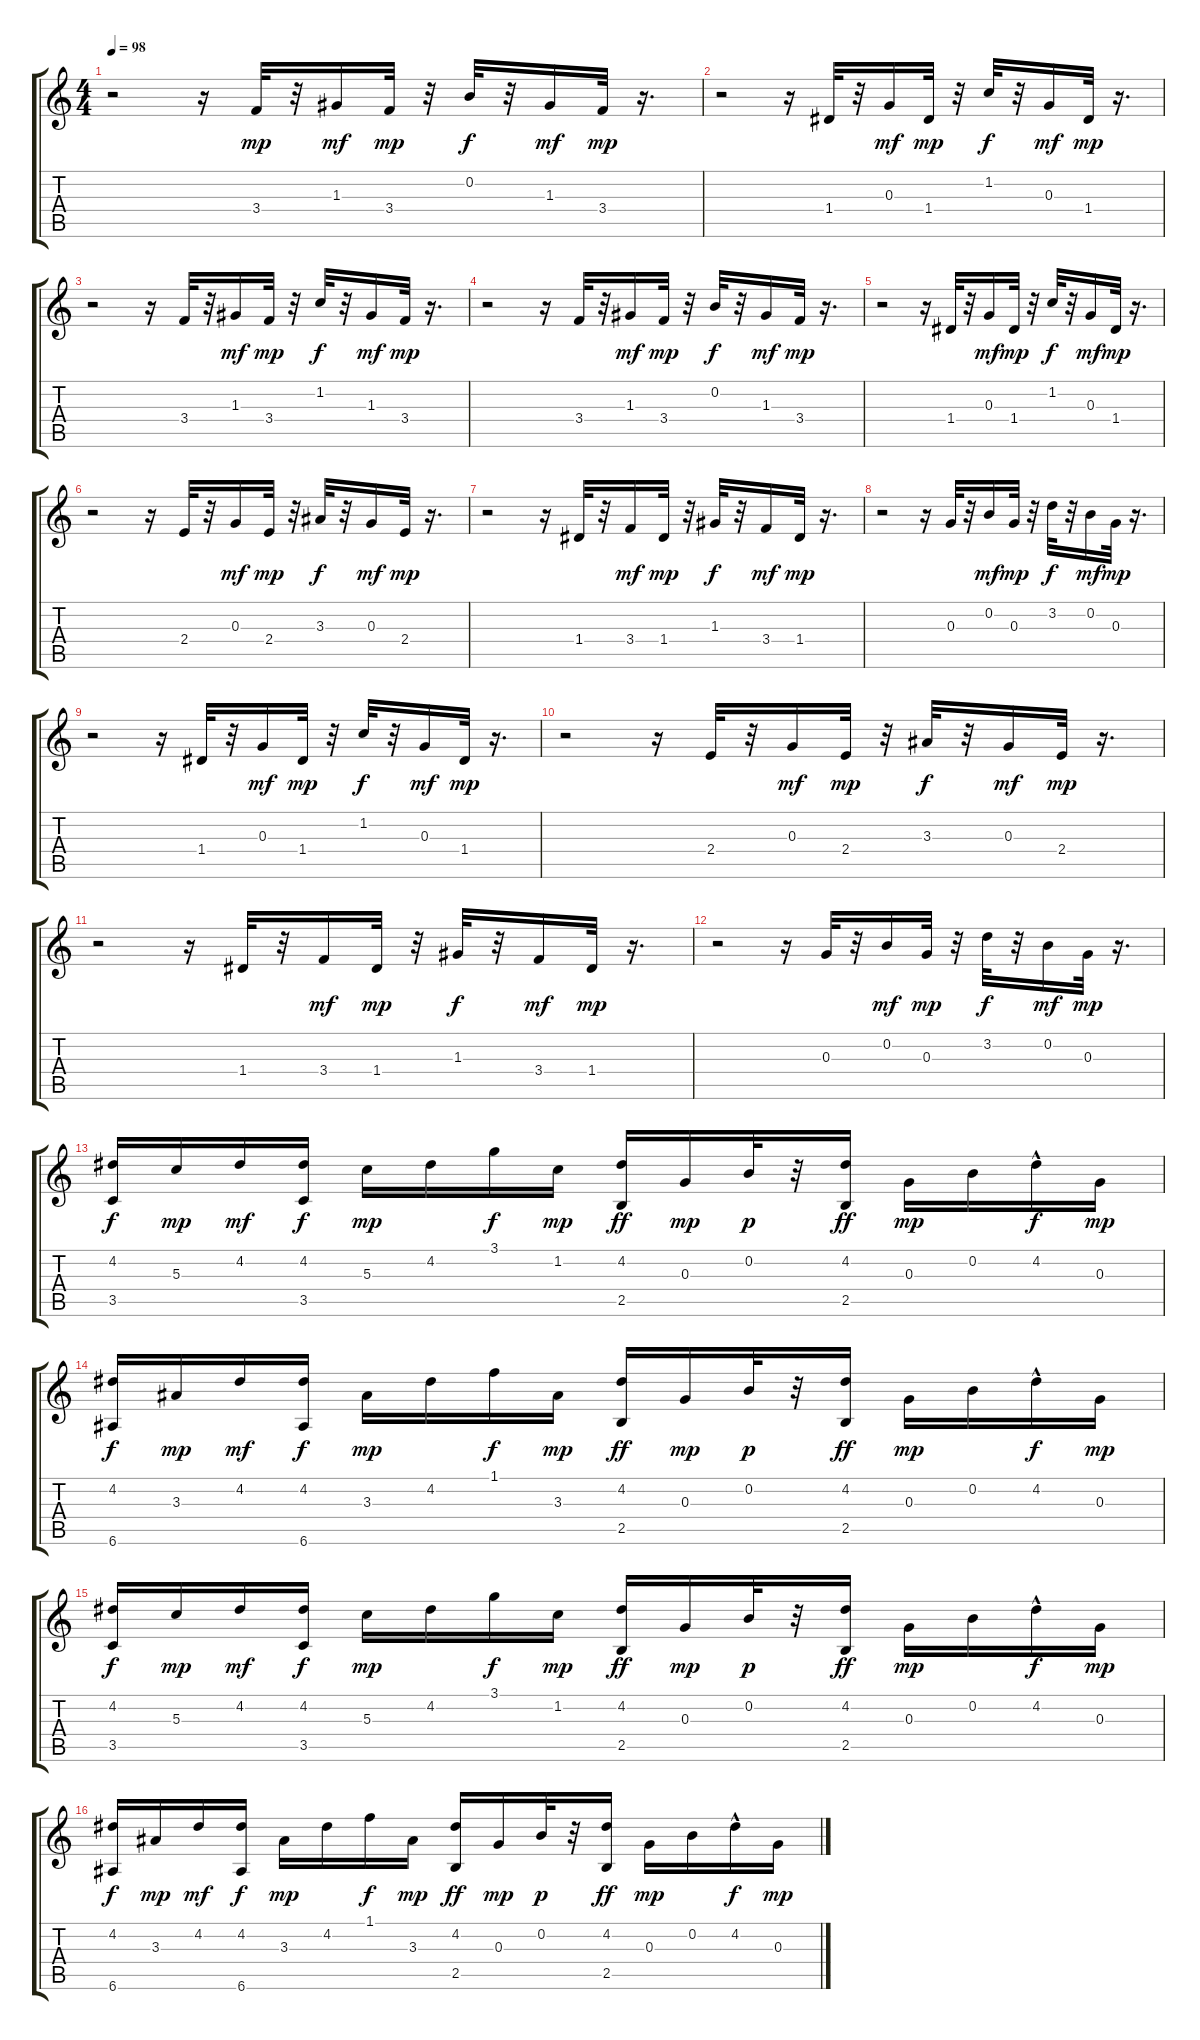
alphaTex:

\track "" {instrument electricguitarmuted}
\staff {score tabs}
\tuning (E4 B3 G3 D3 A2 E2) {hide}
\ts (4 4)
\tempo 98
\clef g2
\ks c
r.2{dy mp} r.16 3.4.32 r.32 1.3.16{dy mf} 3.4.32{dy mp} r.32 0.2.32{dy f} r.32 1.3.16{dy mf} 3.4.32{dy mp} r.16{d} |
r.2 r.16 1.4.32 r.32 0.3.16{dy mf} 1.4.32{dy mp} r.32 1.2.32{dy f} r.32 0.3.16{dy mf} 1.4.32{dy mp} r.16{d} |
r.2 r.16 3.4.32 r.32 1.3.16{dy mf} 3.4.32{dy mp} r.32 1.2.32{dy f} r.32 1.3.16{dy mf} 3.4.32{dy mp} r.16{d} |
r.2 r.16 3.4.32 r.32 1.3.16{dy mf} 3.4.32{dy mp} r.32 0.2.32{dy f} r.32 1.3.16{dy mf} 3.4.32{dy mp} r.16{d} |
r.2 r.16 1.4.32 r.32 0.3.16{dy mf} 1.4.32{dy mp} r.32 1.2.32{dy f} r.32 0.3.16{dy mf} 1.4.32{dy mp} r.16{d} |
r.2 r.16 2.4.32 r.32 0.3.16{dy mf} 2.4.32{dy mp} r.32 3.3.32{dy f} r.32 0.3.16{dy mf} 2.4.32{dy mp} r.16{d} |
r.2 r.16 1.4.32 r.32 3.4.16{dy mf} 1.4.32{dy mp} r.32 1.3.32{dy f} r.32 3.4.16{dy mf} 1.4.32{dy mp} r.16{d} |
r.2 r.16 0.3.32 r.32 0.2.16{dy mf} 0.3.32{dy mp} r.32 3.2.32{dy f} r.32 0.2.16{dy mf} 0.3.32{dy mp} r.16{d} |
r.2 r.16 1.4.32 r.32 0.3.16{dy mf} 1.4.32{dy mp} r.32 1.2.32{dy f} r.32 0.3.16{dy mf} 1.4.32{dy mp} r.16{d} |
r.2 r.16 2.4.32 r.32 0.3.16{dy mf} 2.4.32{dy mp} r.32 3.3.32{dy f} r.32 0.3.16{dy mf} 2.4.32{dy mp} r.16{d} |
r.2 r.16 1.4.32 r.32 3.4.16{dy mf} 1.4.32{dy mp} r.32 1.3.32{dy f} r.32 3.4.16{dy mf} 1.4.32{dy mp} r.16{d} |
r.2 r.16 0.3.32 r.32 0.2.16{dy mf} 0.3.32{dy mp} r.32 3.2.32{dy f} r.32 0.2.16{dy mf} 0.3.32{dy mp} r.16{d} |
(4.2 3.5).16{dy f} 5.3.16{dy mp} 4.2.16{dy mf} (4.2 3.5).16{dy f} 5.3.16{dy mp} 4.2.16 3.1.16{dy f} 1.2.16{dy mp} (4.2 2.5).16{dy ff} 0.3.16{dy mp} 0.2.32{dy p} r.32 (4.2 2.5).16{dy ff} 0.3.16{dy mp} 0.2.16 4.2{hac}.16{dy f} 0.3.16{dy mp} |
(4.2 6.6).16{dy f} 3.3.16{dy mp} 4.2.16{dy mf} (4.2 6.6).16{dy f} 3.3.16{dy mp} 4.2.16 1.1.16{dy f} 3.3.16{dy mp} (4.2 2.5).16{dy ff} 0.3.16{dy mp} 0.2.32{dy p} r.32 (4.2 2.5).16{dy ff} 0.3.16{dy mp} 0.2.16 4.2{hac}.16{dy f} 0.3.16{dy mp} |
(4.2 3.5).16{dy f} 5.3.16{dy mp} 4.2.16{dy mf} (4.2 3.5).16{dy f} 5.3.16{dy mp} 4.2.16 3.1.16{dy f} 1.2.16{dy mp} (4.2 2.5).16{dy ff} 0.3.16{dy mp} 0.2.32{dy p} r.32 (4.2 2.5).16{dy ff} 0.3.16{dy mp} 0.2.16 4.2{hac}.16{dy f} 0.3.16{dy mp} |
(4.2 6.6).16{dy f} 3.3.16{dy mp} 4.2.16{dy mf} (4.2 6.6).16{dy f} 3.3.16{dy mp} 4.2.16 1.1.16{dy f} 3.3.16{dy mp} (4.2 2.5).16{dy ff} 0.3.16{dy mp} 0.2.32{dy p} r.32 (4.2 2.5).16{dy ff} 0.3.16{dy mp} 0.2.16 4.2{hac}.16{dy f} 0.3.16{dy mp}
